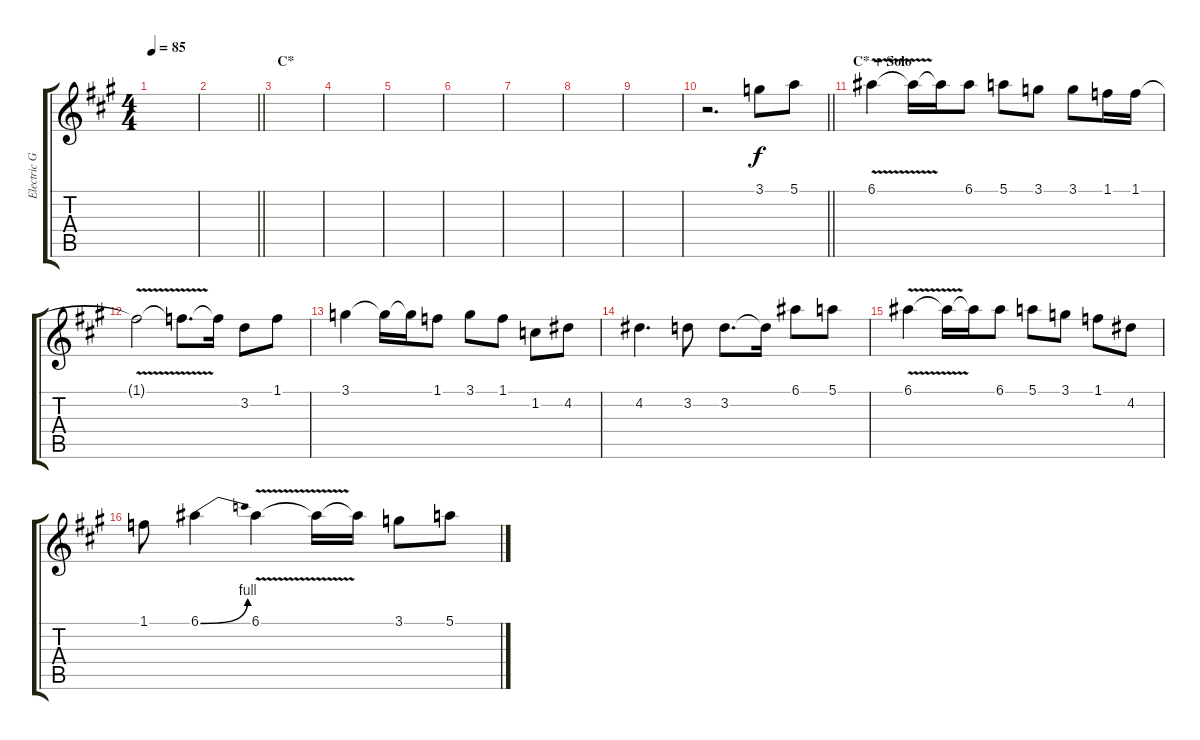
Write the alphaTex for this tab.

\track ("Electric Guitar (Solo)" "Electric G") {instrument distortionguitar}
\staff {score tabs}
\tuning (E4 B3 G3 D3 A2 E2) {hide}
\ts (4 4)
\tempo 85
\clef g2
\ks a
|
\barLineRight lightlight
|
\section ("" "C*")
|
|
|
|
|
|
|
\barLineRight lightlight
r.2{d} 3.1.8 5.1.8 |
\section ("" "C* + Solo")
6.1{v}.4 6.1{t}.16 6.1{t}.16 6.1.8 5.1.8 3.1.8 3.1.8 1.1.16 1.1.16 |
1.1{v t}.2 1.1{t}.8{d} 1.1{t}.16 3.2.8 1.1.8 |
3.1.4 3.1{t}.16 3.1{t}.16 1.1.8 3.1.8 1.1.8 1.2.8 4.2.8 |
4.2.4{d} 3.2.8 3.2.8{d} 3.2{t}.16 6.1.8 5.1.8 |
6.1{v}.4 6.1{t}.16 6.1{t}.16 6.1.8 5.1.8 3.1.8 1.1.8 4.2.8 |
1.1.8 6.1{be (bend 0 0 60 4)}.4 6.1{v}.4 6.1{t}.16 6.1{t}.16 3.1.8 5.1.8
